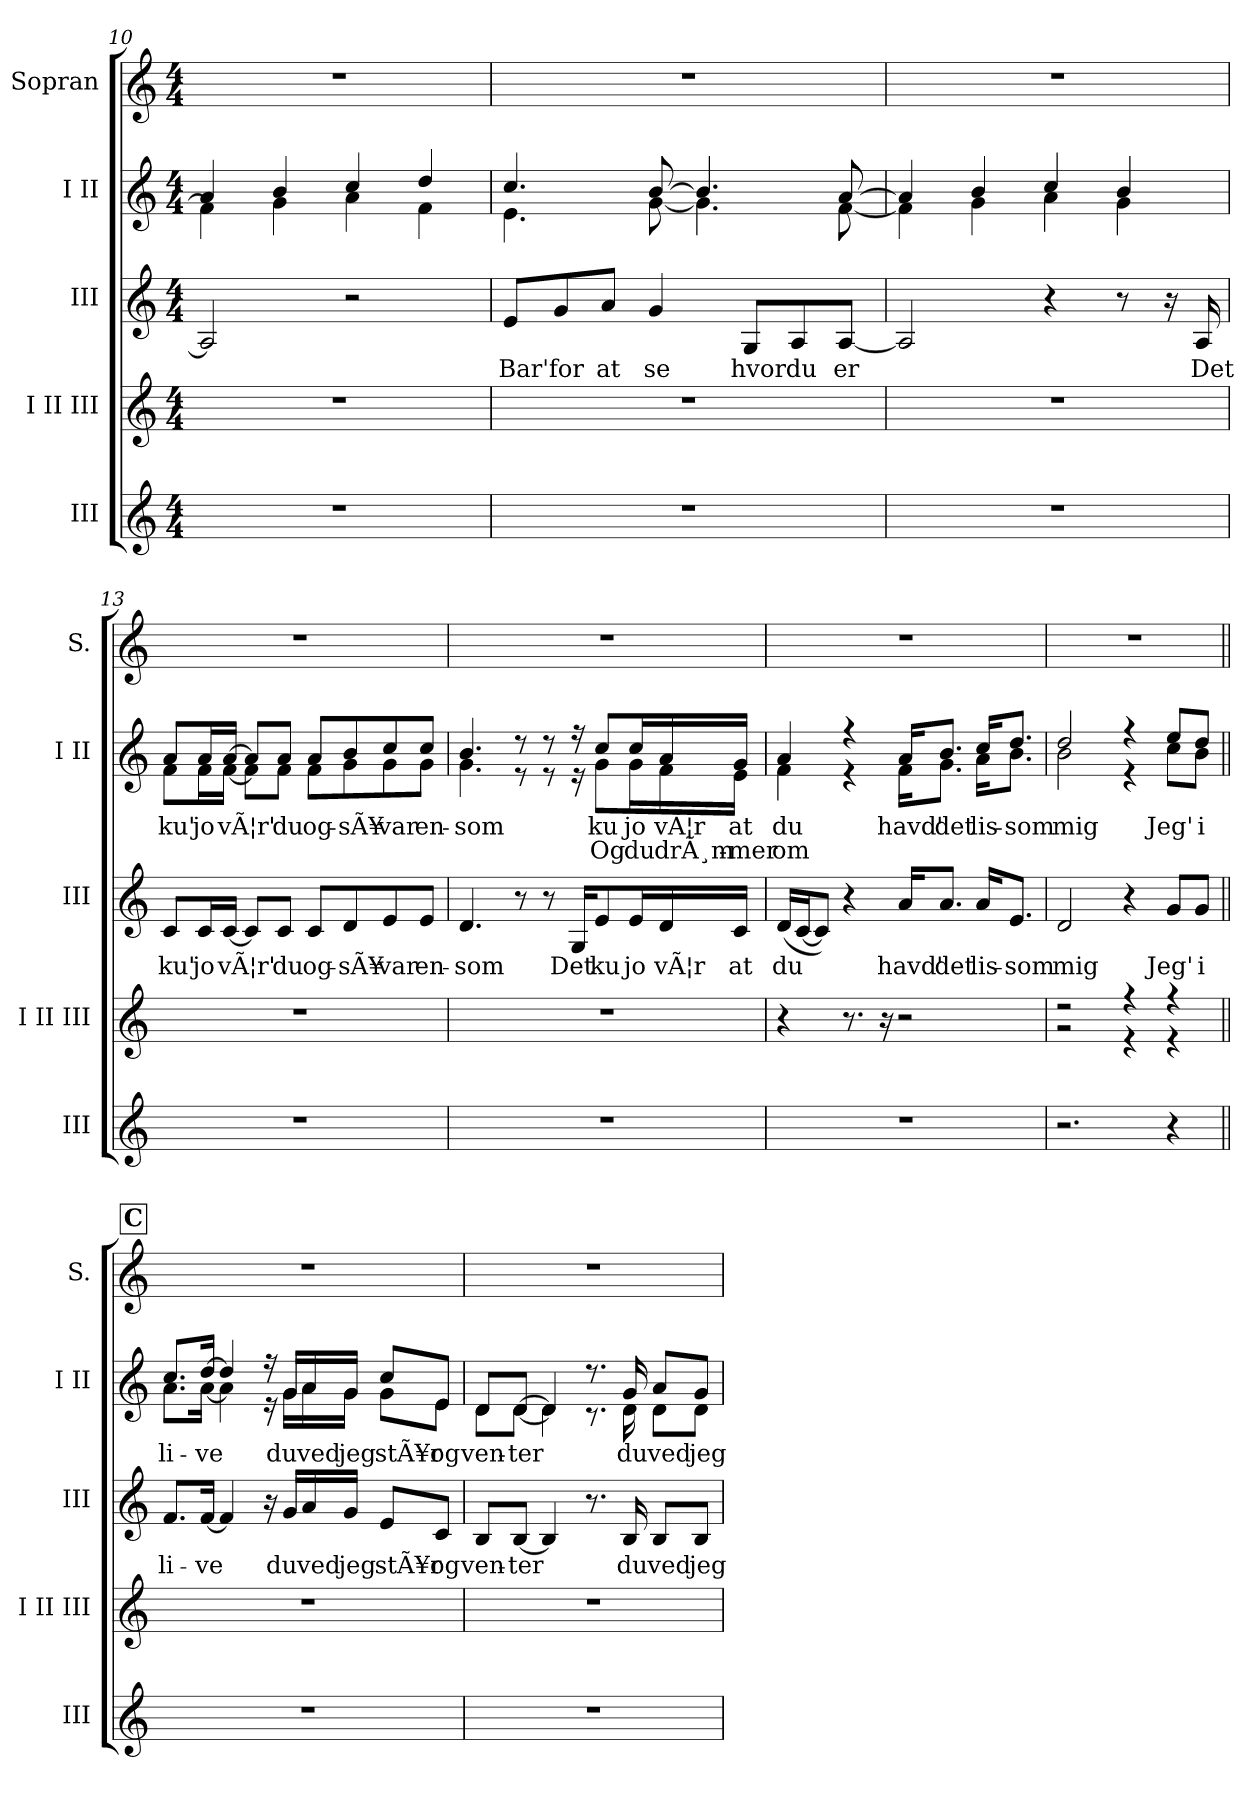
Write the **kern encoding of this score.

**kern	**kern	**kern	**text	**kern	**text	**text	**kern
*part5	*part4	*part3	*part3	*part2	*part2	*part2	*part1
*staff5	*staff4	*staff3	*staff3	*staff2	*staff2	*staff2	*staff1
*I"III	*I"I II III	*I"III	*	*I"I II	*	*	*I"Sopran
*I'III	*I'I II III	*I'III	*	*I'I II	*	*	*I'S.
*clefG2	*clefG2	*clefG2	*	*clefG2	*	*	*clefG2
*k[]	*k[]	*k[]	*	*k[]	*	*	*k[]
*M4/4	*M4/4	*M4/4	*	*M4/4	*	*	*M4/4
=10	=10	=10	=10	=10	=10	=10	=10
*	*	*	*	*^	*	*	*
1r	1r	2A/]	.	4a/	4f\]	.	.	1r
.	.	.	.	4b/	4g\	.	.	.
.	.	2r	.	4cc/	4a\	.	.	.
.	.	.	.	4dd/	4f\	.	.	.
=11	=11	=11	=11	=11	=11	=11	=11	=11
!	!	!	!LO:LY:b	!	!	!	!	!
1r	1r	8e/L	Bar'	4.cc/	4.e\	.	.	1r
!	!	!	!LO:LY:b	!	!	!	!	!
.	.	8g/	for	.	.	.	.	.
!	!	!	!LO:LY:b	!	!	!	!	!
.	.	8a/J	at	.	.	.	.	.
!	!	!	!LO:LY:b	!	!	!	!	!
.	.	4g/	se	[8b/	[8g\	.	.	.
.	.	.	.	4.b/]	4.g\]	.	.	.
!	!	!	!LO:LY:b	!	!	!	!	!
.	.	8G/L	hvor	.	.	.	.	.
!	!	!	!LO:LY:b	!	!	!	!	!
.	.	8A/	du	.	.	.	.	.
!	!	!	!LO:LY:b	!	!	!	!	!
.	.	[8A/J	er	[8a/	[8f\	.	.	.
=12	=12	=12	=12	=12	=12	=12	=12	=12
1r	1r	2A/]	.	4a/]	4f\]	.	.	1r
.	.	.	.	4b/	4g\	.	.	.
.	.	4r	.	4cc/	4a\	.	.	.
.	.	8r	.	4b/	4g\	.	.	.
.	.	16r	.	.	.	.	.	.
!	!	!	!LO:LY:b	!	!	!	!	!
.	.	16A/	Det	.	.	.	.	.
=13	=13	=13	=13	=13	=13	=13	=13	=13
!	!	!	!LO:LY:b	!	!	!LO:LY:b	!	!
1r	1r	8c/L	ku'	8a/L	8f\L	ku'	.	1r
!	!	!	!LO:LY:b	!	!	!LO:LY:b	!	!
.	.	16c/L	jo	16a/L	16f\L	jo	.	.
!	!	!	!LO:LY:b	!	!	!LO:LY:b	!	!
.	.	[16c/JJ	vÃ¦r'	[16a/JJ	[16f\JJ	vÃ¦r'	.	.
.	.	8c/L]	.	8a/L]	8f\L]	.	.	.
!	!	!	!LO:LY:b	!	!	!LO:LY:b	!	!
.	.	8c/J	du	8a/J	8f\J	du	.	.
!	!	!	!LO:LY:b	!	!	!LO:LY:b	!	!
.	.	8c/L	og-	8a/L	8f\L	og-	.	.
!	!	!	!LO:LY:b	!	!	!LO:LY:b	!	!
.	.	8d/	-sÃ¥	8b/	8g\	-sÃ¥	.	.
!	!	!	!LO:LY:b	!	!	!LO:LY:b	!	!
.	.	8e/	var	8cc/	8g\	var	.	.
!	!	!	!LO:LY:b	!	!	!LO:LY:b	!	!
.	.	8e/J	en-	8cc/J	8g\J	en-	.	.
!!LO:LB:g=z
=14	=14	=14	=14	=14	=14	=14	=14	=14
!	!	!	!LO:LY:b	!	!	!LO:LY:b	!	!
1r	1r	4.d/	-som	4.b/	4.g\	-som	.	1r
.	.	8r	.	8r	8r	.	.	.
.	.	8r	.	8r	8r	.	.	.
!	!	!	!LO:LY:b	!	!	!	!	!
.	.	16G/KL	Det	16r	16r	.	.	.
!	!	!	!LO:LY:b	!	!	!LO:LY:b	!LO:LY:b	!
.	.	8e/	ku	8cc/L	8g\L	ku	Og	.
!	!	!	!LO:LY:b	!	!	!LO:LY:b	!LO:LY:b	!
.	.	16e/L	jo	16cc/L	16g\L	jo	du	.
!	!	!	!LO:LY:b	!	!	!LO:LY:b	!LO:LY:b	!
.	.	16d/	vÃ¦r	16a/	16f\	vÃ¦r	drÃ¸m-	.
!	!	!	!LO:LY:b	!	!	!LO:LY:b	!LO:LY:b	!
.	.	16c/JJ	at	16g/JJ	16e\JJ	at	-mer	.
=15	=15	=15	=15	=15	=15	=15	=15	=15
!	!	!	!LO:LY:b	!	!	!LO:LY:b	!LO:LY:b	!
1r	4r	(16d/LL	-du	4a/	4f\	-du	om	1r
.	.	[16c/J	.	.	.	.	.	.
.	.	8c/J])	.	.	.	.	.	.
.	8.r	4r	.	4r	4r	.	.	.
.	16r	.	.	.	.	.	.	.
!	!	!	!LO:LY:b	!	!	!LO:LY:b	!	!
.	2r	16a/KL	havd'	16a/KL	16f\KL	havd'	.	.
!	!	!	!LO:LY:b	!	!	!LO:LY:b	!	!
.	.	8.a/J	det	8.b/J	8.g\J	det	.	.
!	!	!	!LO:LY:b	!	!	!LO:LY:b	!	!
.	.	16a/KL	lis-	16cc/KL	16a\KL	lis-	.	.
!	!	!	!LO:LY:b	!	!	!LO:LY:b	!	!
.	.	8.e/J	-som	8.dd/J	8.b\J	-som	.	.
=16	=16	=16	=16	=16	=16	=16	=16	=16
*	*^	*	*	*	*	*	*	*
!	!	!	!	!LO:LY:b	!	!	!LO:LY:b	!	!
2.r	2r	2r	2d/	mig	2dd/	2b\	mig	.	1r
.	4r	4r	4r	.	4r	4r	.	.	.
!	!	!	!	!LO:LY:b	!	!	!LO:LY:b	!	!
4r	4r	4r	8g/L	Jeg'	8ee/L	8cc\L	Jeg'	.	.
!	!	!	!	!LO:LY:b	!	!	!LO:LY:b	!	!
.	.	.	8g/J	i	8dd/J	8b\J	i	.	.
*	*v	*v	*	*	*	*	*	*	*
!!LO:REH:place=s1:a:B:fs=14:t=C
=17||	=17||	=17||	=17||	=17||	=17||	=17||	=17||	=17||
!	!	!	!LO:LY:b	!	!	!LO:LY:b	!	!
1r	1r	8.f/L	li-	8.cc/L	8.a\L	li-	.	1r
!	!	!	!LO:LY:b	!	!	!LO:LY:b	!	!
.	.	[16f/Jk	-ve	[16dd/Jk	[16a\Jk	-ve	.	.
.	.	4f/]	.	4dd/]	4a\]	.	.	.
.	.	16r	.	16r	16r	.	.	.
!	!	!	!LO:LY:b	!	!	!LO:LY:b	!	!
.	.	16g/LL	du	16g/LL	16g\LL	du	.	.
!	!	!	!LO:LY:b	!	!	!LO:LY:b	!	!
.	.	16a/	ved	16a/	16a\	ved	.	.
!	!	!	!LO:LY:b	!	!	!LO:LY:b	!	!
.	.	16g/JJ	jeg	16g/JJ	16g\JJ	jeg	.	.
!	!	!	!LO:LY:b	!	!	!LO:LY:b	!	!
.	.	8e/L	stÃ¥r	8cc/L	8g\L	stÃ¥r	.	.
!	!	!	!LO:LY:b	!	!	!LO:LY:b	!	!
.	.	8c/J	og	8e/J	8e\J	og	.	.
=18	=18	=18	=18	=18	=18	=18	=18	=18
!	!	!	!LO:LY:b	!	!	!LO:LY:b	!	!
1r	1r	8B/L	ven-	8d/L	8d\L	ven-	.	1r
!	!	!	!LO:LY:b	!	!	!LO:LY:b	!	!
.	.	[8B/J	-ter	[8d/J	[8d\J	-ter	.	.
.	.	4B/]	.	4d/]	4d\]	.	.	.
.	.	8.r	.	8.r	8.r	.	.	.
!	!	!	!LO:LY:b	!	!	!LO:LY:b	!	!
.	.	16B/	du	16g/	16d\	du	.	.
!	!	!	!LO:LY:b	!	!	!LO:LY:b	!	!
.	.	8B/L	ved	8a/L	8d\L	ved	.	.
!	!	!	!LO:LY:b	!	!	!LO:LY:b	!	!
.	.	8B/J	jeg	8g/J	8d\J	jeg	.	.
*	*	*	*	*v	*v	*	*	*
=	=	=	=	=	=	=	=
*-	*-	*-	*-	*-	*-	*-	*-
